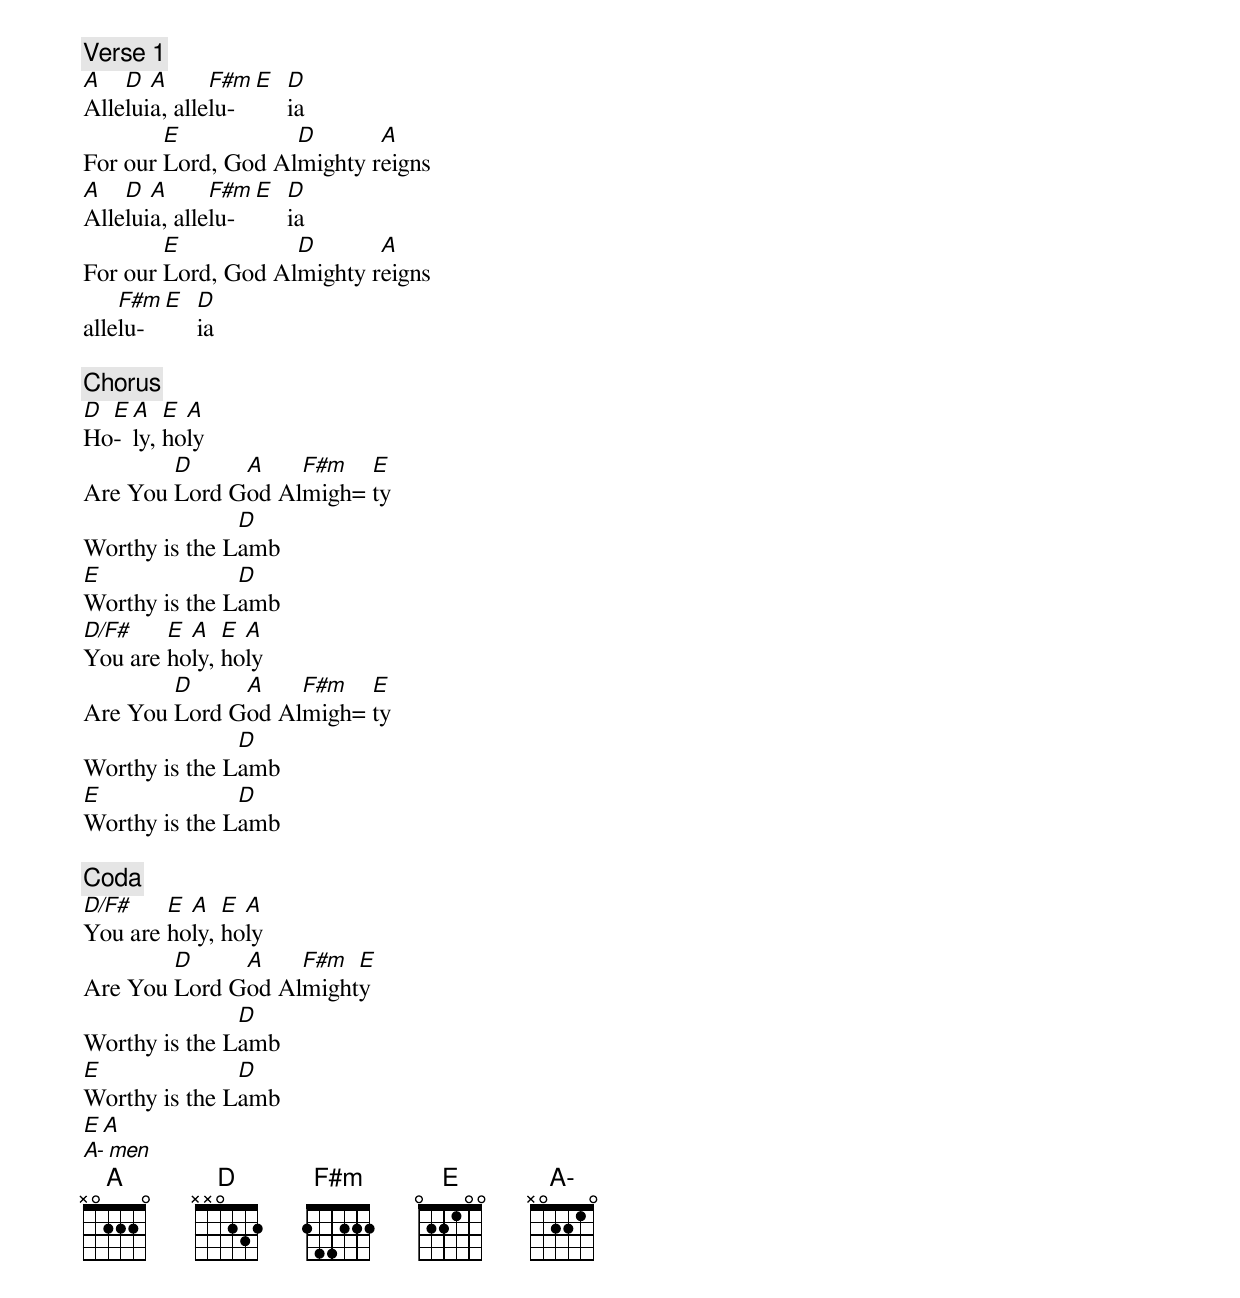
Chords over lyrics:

[Verse 1]
A   D  A      F#m E D
Alleluia, allelu-   ia
        E           D       A
For our Lord, God Almighty reigns
A   D  A      F#m E D
Alleluia, allelu-   ia
        E           D       A
For our Lord, God Almighty reigns
    F#m E D
allelu-   ia

[Chorus]
D E A   E A
Ho- ly, holy
        D     A    F#m   E
Are You Lord God Almigh= ty
               D
Worthy is the Lamb
E              D
Worthy is the Lamb
D/F#    E A   E A
You are holy, holy
        D     A    F#m   E
Are You Lord God Almigh= ty
               D
Worthy is the Lamb
E              D
Worthy is the Lamb

[Coda]
D/F#    E A   E A
You are holy, holy
        D     A    F#m  E
Are You Lord God Almighty
               D
Worthy is the Lamb
E              D
Worthy is the Lamb
  E A
A- men
